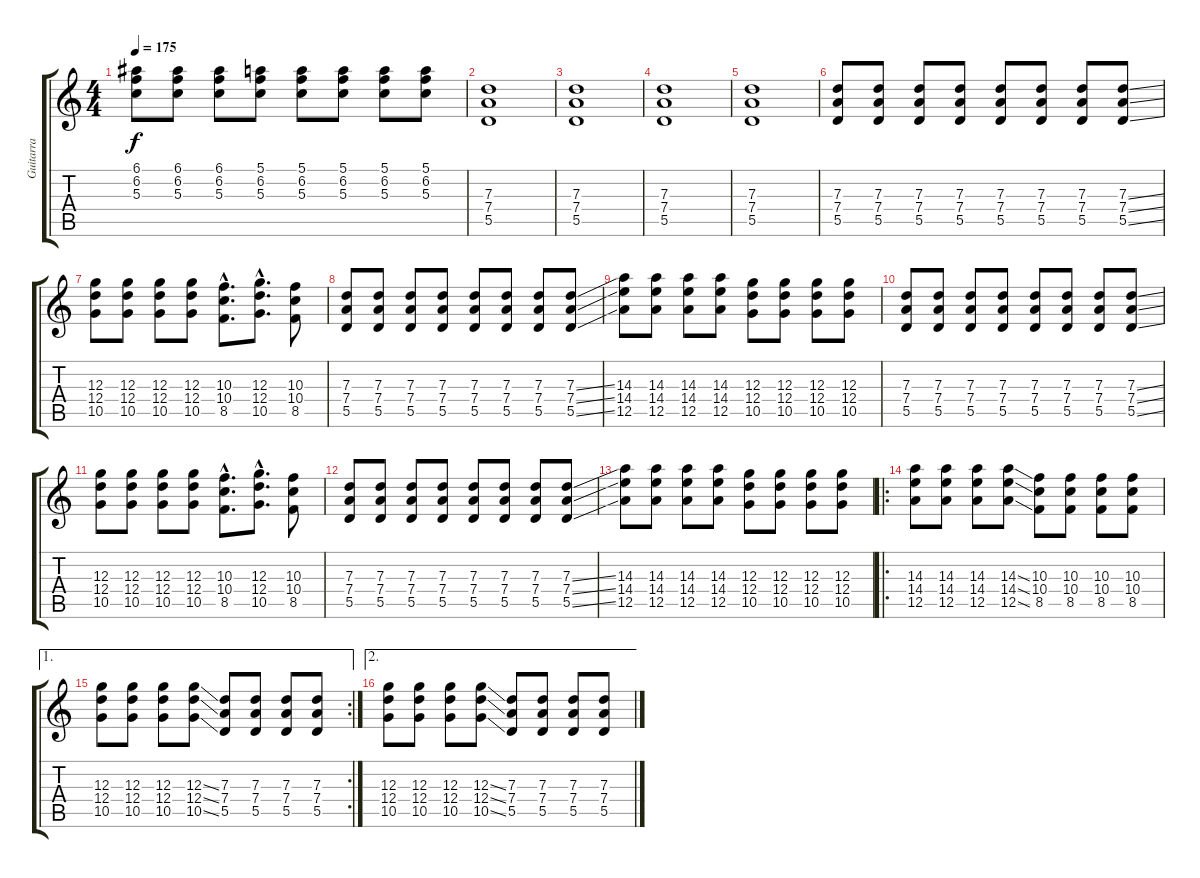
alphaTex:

\track ("Guitarra" "Guitarra") {instrument distortionguitar}
\staff {score tabs}
\tuning (E4 B3 G3 D3 A2 E2) {hide}
\ts (4 4)
\tempo 175
\clef g2
\ks c
(6.1 6.2 5.3).8{dy f} (6.1 6.2 5.3).8 (6.1 6.2 5.3).8 (5.1 6.2 5.3).8 (5.1 6.2 5.3).8 (5.1 6.2 5.3).8 (5.1 6.2 5.3).8 (5.1 6.2 5.3).8 |
(7.3 7.4 5.5).1{volume 13 balance 8 instrument distortionguitar} |
(7.3 7.4 5.5).1{volume 13 balance 8 instrument distortionguitar} |
(7.3 7.4 5.5).1{volume 13 balance 8 instrument distortionguitar} |
(7.3 7.4 5.5).1 |
(7.3 7.4 5.5).8 (7.3 7.4 5.5).8 (7.3 7.4 5.5).8 (7.3 7.4 5.5).8 (7.3 7.4 5.5).8 (7.3 7.4 5.5).8 (7.3 7.4 5.5).8 (7.3{ss} 7.4{ss} 5.5{ss}).8 |
(12.3 12.4 10.5).8 (12.3 12.4 10.5).8 (12.3 12.4 10.5).8 (12.3 12.4 10.5).8 (10.3{hac} 10.4{hac} 8.5{hac}).8{d} (12.3{hac} 12.4{hac} 10.5{hac}).8{d} (10.3 10.4 8.5).8 |
(7.3 7.4 5.5).8 (7.3 7.4 5.5).8 (7.3 7.4 5.5).8 (7.3 7.4 5.5).8 (7.3 7.4 5.5).8 (7.3 7.4 5.5).8 (7.3 7.4 5.5).8 (7.3{ss} 7.4{ss} 5.5{ss}).8 |
(14.3 14.4 12.5).8 (14.3 14.4 12.5).8 (14.3 14.4 12.5).8 (14.3 14.4 12.5).8 (12.3 12.4 10.5).8 (12.3 12.4 10.5).8 (12.3 12.4 10.5).8 (12.3 12.4 10.5).8 |
(7.3 7.4 5.5).8 (7.3 7.4 5.5).8 (7.3 7.4 5.5).8 (7.3 7.4 5.5).8 (7.3 7.4 5.5).8 (7.3 7.4 5.5).8 (7.3 7.4 5.5).8 (7.3{ss} 7.4{ss} 5.5{ss}).8 |
(12.3 12.4 10.5).8 (12.3 12.4 10.5).8 (12.3 12.4 10.5).8 (12.3 12.4 10.5).8 (10.3{hac} 10.4{hac} 8.5{hac}).8{d} (12.3{hac} 12.4{hac} 10.5{hac}).8{d} (10.3 10.4 8.5).8 |
(7.3 7.4 5.5).8 (7.3 7.4 5.5).8 (7.3 7.4 5.5).8 (7.3 7.4 5.5).8 (7.3 7.4 5.5).8 (7.3 7.4 5.5).8 (7.3 7.4 5.5).8 (7.3{ss} 7.4{ss} 5.5{ss}).8 |
(14.3 14.4 12.5).8 (14.3 14.4 12.5).8 (14.3 14.4 12.5).8 (14.3 14.4 12.5).8 (12.3 12.4 10.5).8 (12.3 12.4 10.5).8 (12.3 12.4 10.5).8 (12.3 12.4 10.5).8 |
\ro
(14.3 14.4 12.5).8 (14.3 14.4 12.5).8 (14.3 14.4 12.5).8 (14.3{ss} 14.4{ss} 12.5{ss}).8 (10.3 10.4 8.5).8 (10.3 10.4 8.5).8 (10.3 10.4 8.5).8 (10.3 10.4 8.5).8 |
\ae 1
\rc 2
(12.3 12.4 10.5).8 (12.3 12.4 10.5).8 (12.3 12.4 10.5).8 (12.3{ss} 12.4{ss} 10.5{ss}).8 (7.3 7.4 5.5).8 (7.3 7.4 5.5).8 (7.3 7.4 5.5).8 (7.3 7.4 5.5).8 |
\ae 2
(12.3 12.4 10.5).8 (12.3 12.4 10.5).8 (12.3 12.4 10.5).8 (12.3{ss} 12.4{ss} 10.5{ss}).8 (7.3 7.4 5.5).8 (7.3 7.4 5.5).8 (7.3 7.4 5.5).8 (7.3 7.4 5.5).8
